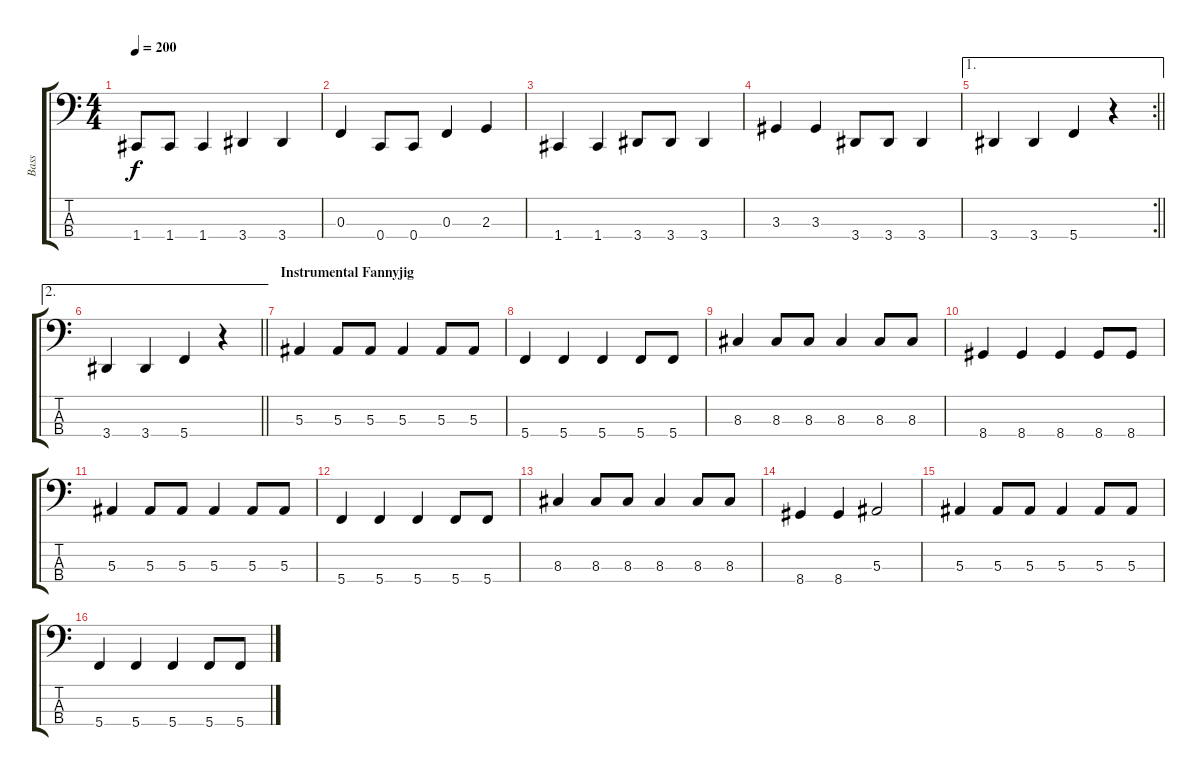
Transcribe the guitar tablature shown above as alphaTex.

\track ("Bass" "Bass") {instrument electricbassfinger}
\staff {score tabs}
\tuning (Eb2 Bb1 F1 C1) {hide}
\ts (4 4)
\tempo 200
\clef f4
\ks c
1.4.8{dy f} 1.4.8 1.4.4 3.4.4 3.4.4 |
0.3.4 0.4.8 0.4.8 0.3.4 2.3.4 |
1.4.4 1.4.4 3.4.8 3.4.8 3.4.4 |
3.3.4 3.3.4 3.4.8 3.4.8 3.4.4 |
\ae 1
\rc 2
\barLineRight lightlight
3.4.4 3.4.4 5.4.4 r.4 |
\ae 2
\barLineRight lightlight
3.4.4 3.4.4 5.4.4 r.4 |
\section ("" "Instrumental Fannyjig")
5.3.4 5.3.8 5.3.8 5.3.4 5.3.8 5.3.8 |
5.4.4 5.4.4 5.4.4 5.4.8 5.4.8 |
8.3.4 8.3.8 8.3.8 8.3.4 8.3.8 8.3.8 |
8.4.4 8.4.4 8.4.4 8.4.8 8.4.8 |
5.3.4 5.3.8 5.3.8 5.3.4 5.3.8 5.3.8 |
5.4.4 5.4.4 5.4.4 5.4.8 5.4.8 |
8.3.4 8.3.8 8.3.8 8.3.4 8.3.8 8.3.8 |
8.4.4 8.4.4 5.3.2 |
5.3.4 5.3.8 5.3.8 5.3.4 5.3.8 5.3.8 |
5.4.4 5.4.4 5.4.4 5.4.8 5.4.8
